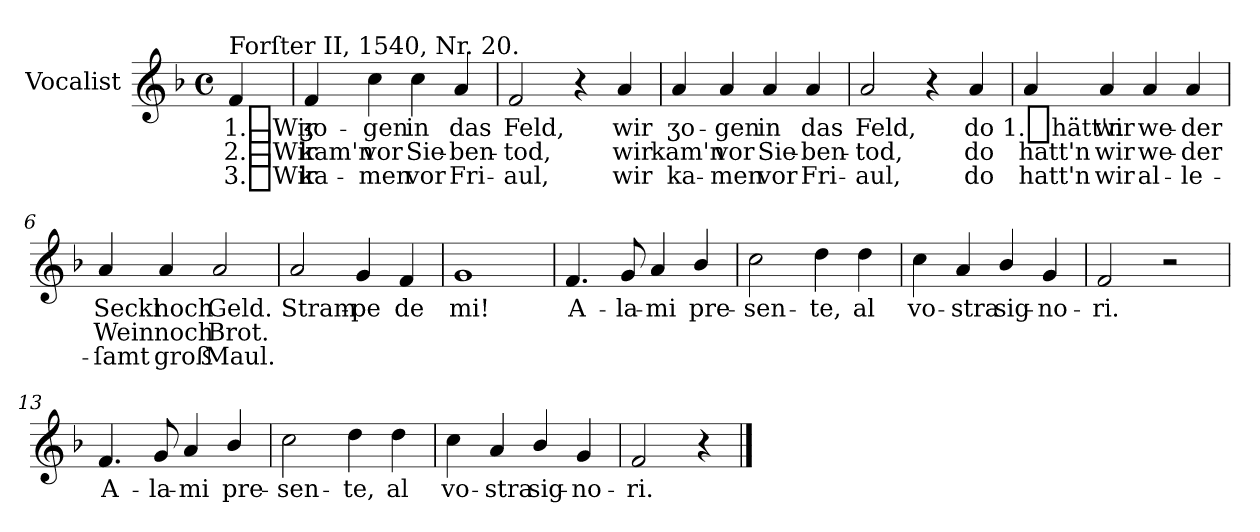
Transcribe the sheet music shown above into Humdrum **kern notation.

**kern	**text	**text	**text
*part1	*part1	*part1	*part1
*staff1	*staff1	*staff1	*staff1
*I"Vocalist	*	*	*
*k[b-]	*	*	*
*F:	*	*	*
*M4/4	*	*	*
*met(c)	*	*	*
=	=	=	=
!LO:TX:a:t=Forſter II, 1540, Nr. 20.	!	!	!
4f	1._Wir	2._Wir	3._Wir
=1	=1	=1	=1
4f	ʒo-	kam'n	ka-
4cc	-gen	vor	-men
4cc	in	Sie-	vor
4a	das	-ben-	Fri-
=2	=2	=2	=2
2f	Feld,	-tod,	-aul,
4r	.	.	.
4a	wir	wir	wir
=3	=3	=3	=3
4a	ʒo-	kam'n	ka-
4a	-gen	vor	-men
4a	in	Sie-	vor
4a	das	-ben-	Fri-
=4	=4	=4	=4
2a	Feld,	-tod,	-aul,
4r	.	.	.
4a	do	do	do
=5	=5	=5	=5
4a	1._hätt'n	hatt'n	hatt'n
4a	wir	wir	wir
4a	we-	we-	al-
4a	-der	-der	-le-
=6	=6	=6	=6
4a	Seckl	Wein	-ſamt
4a	noch	noch	groß
2a	Geld.	Brot.	Maul.
=7	=7	=7	=7
2a	Stram-	.	.
4g	-pe	.	.
4f	de	.	.
=8	=8	=8	=8
1g	mi!	.	.
=9	=9	=9	=9
4.f	A-	.	.
8g	-la-	.	.
4a	-mi	.	.
4b-/	pre-	.	.
=10	=10	=10	=10
2cc	-sen-	.	.
4dd	-te,	.	.
4dd	al	.	.
=11	=11	=11	=11
4cc	vo-	.	.
4a	-stra	.	.
4b-/	sig-	.	.
4g	-no-	.	.
=12	=12	=12	=12
2f	-ri.	.	.
2r	.	.	.
=13	=13	=13	=13
4.f	A-	.	.
8g	-la-	.	.
4a	-mi	.	.
4b-/	pre-	.	.
=14	=14	=14	=14
2cc	-sen-	.	.
4dd	-te,	.	.
4dd	al	.	.
=15	=15	=15	=15
4cc	vo-	.	.
4a	-stra	.	.
4b-/	sig-	.	.
4g	-no-	.	.
=16	=16	=16	=16
2f	-ri.	.	.
4r	.	.	.
==	==	==	==
*-	*-	*-	*-
